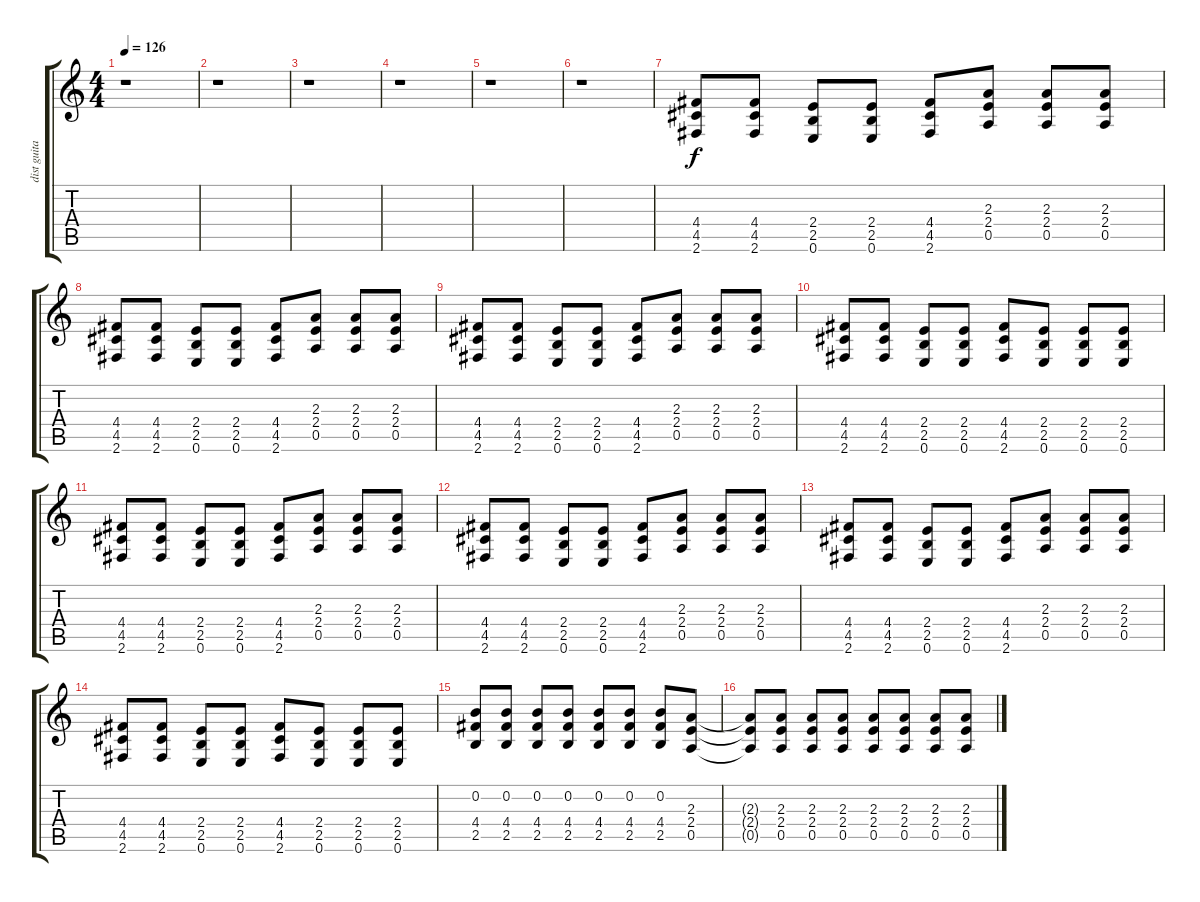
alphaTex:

\track ("dist guitar 1" "dist guita") {instrument distortionguitar}
\staff {score tabs}
\tuning (E4 B3 G3 D3 A2 E2) {hide}
\ts (4 4)
\tempo 126
\clef g2
\ks c
r.1{dy f} |
r.1 |
r.1 |
r.1 |
r.1 |
r.1 |
(4.4 4.5 2.6).8 (4.4 4.5 2.6).8 (2.4 2.5 0.6).8 (2.4 2.5 0.6).8 (4.4 4.5 2.6).8 (2.3 2.4 0.5).8 (2.3 2.4 0.5).8 (2.3 2.4 0.5).8 |
(4.4 4.5 2.6).8 (4.4 4.5 2.6).8 (2.4 2.5 0.6).8 (2.4 2.5 0.6).8 (4.4 4.5 2.6).8 (2.3 2.4 0.5).8 (2.3 2.4 0.5).8 (2.3 2.4 0.5).8 |
(4.4 4.5 2.6).8 (4.4 4.5 2.6).8 (2.4 2.5 0.6).8 (2.4 2.5 0.6).8 (4.4 4.5 2.6).8 (2.3 2.4 0.5).8 (2.3 2.4 0.5).8 (2.3 2.4 0.5).8 |
(4.4 4.5 2.6).8 (4.4 4.5 2.6).8 (2.4 2.5 0.6).8 (2.4 2.5 0.6).8 (4.4 4.5 2.6).8 (2.4 2.5 0.6).8 (2.4 2.5 0.6).8 (2.4 2.5 0.6).8 |
(4.4 4.5 2.6).8 (4.4 4.5 2.6).8 (2.4 2.5 0.6).8 (2.4 2.5 0.6).8 (4.4 4.5 2.6).8 (2.3 2.4 0.5).8 (2.3 2.4 0.5).8 (2.3 2.4 0.5).8 |
(4.4 4.5 2.6).8 (4.4 4.5 2.6).8 (2.4 2.5 0.6).8 (2.4 2.5 0.6).8 (4.4 4.5 2.6).8 (2.3 2.4 0.5).8 (2.3 2.4 0.5).8 (2.3 2.4 0.5).8 |
(4.4 4.5 2.6).8 (4.4 4.5 2.6).8 (2.4 2.5 0.6).8 (2.4 2.5 0.6).8 (4.4 4.5 2.6).8 (2.3 2.4 0.5).8 (2.3 2.4 0.5).8 (2.3 2.4 0.5).8 |
(4.4 4.5 2.6).8 (4.4 4.5 2.6).8 (2.4 2.5 0.6).8 (2.4 2.5 0.6).8 (4.4 4.5 2.6).8 (2.4 2.5 0.6).8 (2.4 2.5 0.6).8 (2.4 2.5 0.6).8 |
(0.2 4.4 2.5).8 (0.2 4.4 2.5).8 (0.2 4.4 2.5).8 (0.2 4.4 2.5).8 (0.2 4.4 2.5).8 (0.2 4.4 2.5).8 (0.2 4.4 2.5).8 (2.3 2.4 0.5).8 |
(2.3{t} 2.4{t} 0.5{t}).8 (2.3 2.4 0.5).8 (2.3 2.4 0.5).8 (2.3 2.4 0.5).8 (2.3 2.4 0.5).8 (2.3 2.4 0.5).8 (2.3 2.4 0.5).8 (2.3 2.4 0.5).8
